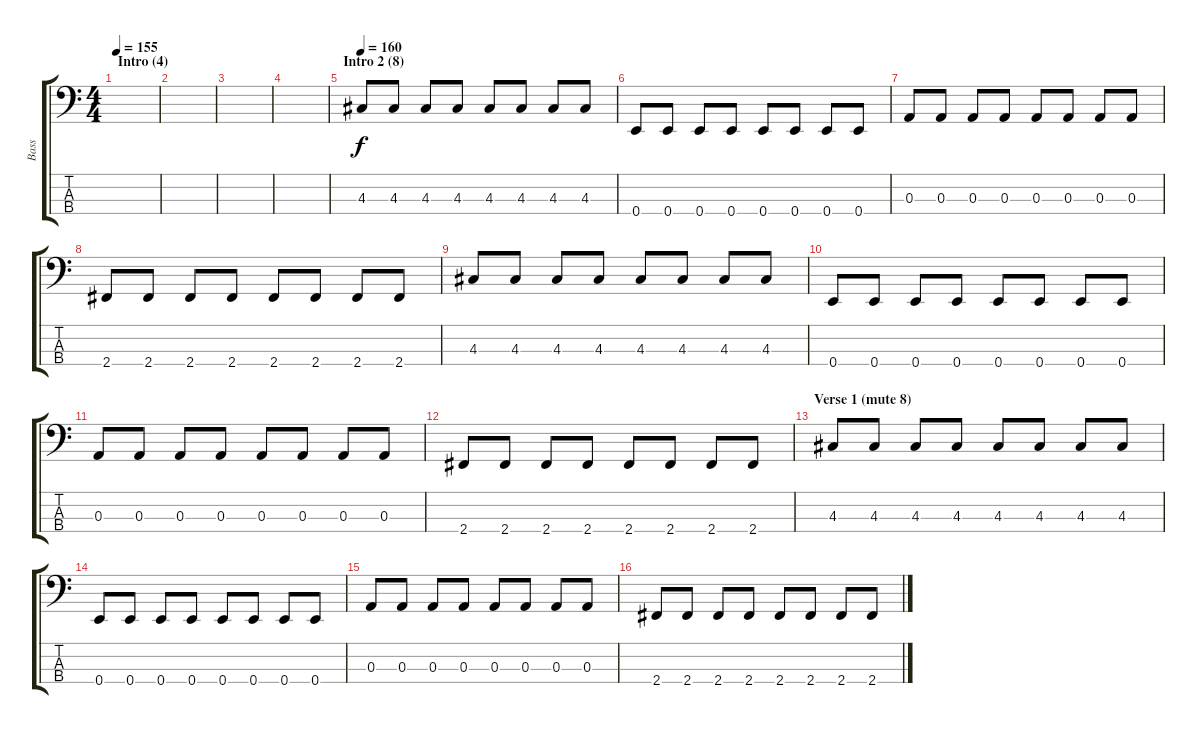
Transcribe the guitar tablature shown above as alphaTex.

\track ("Bass" "Bass") {instrument electricbassfinger}
\staff {score tabs}
\tuning (G2 D2 A1 E1) {hide}
\ts (4 4)
\section ("" "Intro (4)")
\tempo 155
\clef f4
\ks c
|
|
|
|
\section ("" "Intro 2 (8)")
\tempo 160
4.3.8 4.3.8 4.3.8 4.3.8 4.3.8 4.3.8 4.3.8 4.3.8 |
0.4.8 0.4.8 0.4.8 0.4.8 0.4.8 0.4.8 0.4.8 0.4.8 |
0.3.8 0.3.8 0.3.8 0.3.8 0.3.8 0.3.8 0.3.8 0.3.8 |
2.4.8 2.4.8 2.4.8 2.4.8 2.4.8 2.4.8 2.4.8 2.4.8 |
4.3.8 4.3.8 4.3.8 4.3.8 4.3.8 4.3.8 4.3.8 4.3.8 |
0.4.8 0.4.8 0.4.8 0.4.8 0.4.8 0.4.8 0.4.8 0.4.8 |
0.3.8 0.3.8 0.3.8 0.3.8 0.3.8 0.3.8 0.3.8 0.3.8 |
2.4.8 2.4.8 2.4.8 2.4.8 2.4.8 2.4.8 2.4.8 2.4.8 |
\section ("" "Verse 1 (mute 8)")
4.3.8 4.3.8 4.3.8 4.3.8 4.3.8 4.3.8 4.3.8 4.3.8 |
0.4.8 0.4.8 0.4.8 0.4.8 0.4.8 0.4.8 0.4.8 0.4.8 |
0.3.8 0.3.8 0.3.8 0.3.8 0.3.8 0.3.8 0.3.8 0.3.8 |
2.4.8 2.4.8 2.4.8 2.4.8 2.4.8 2.4.8 2.4.8 2.4.8
